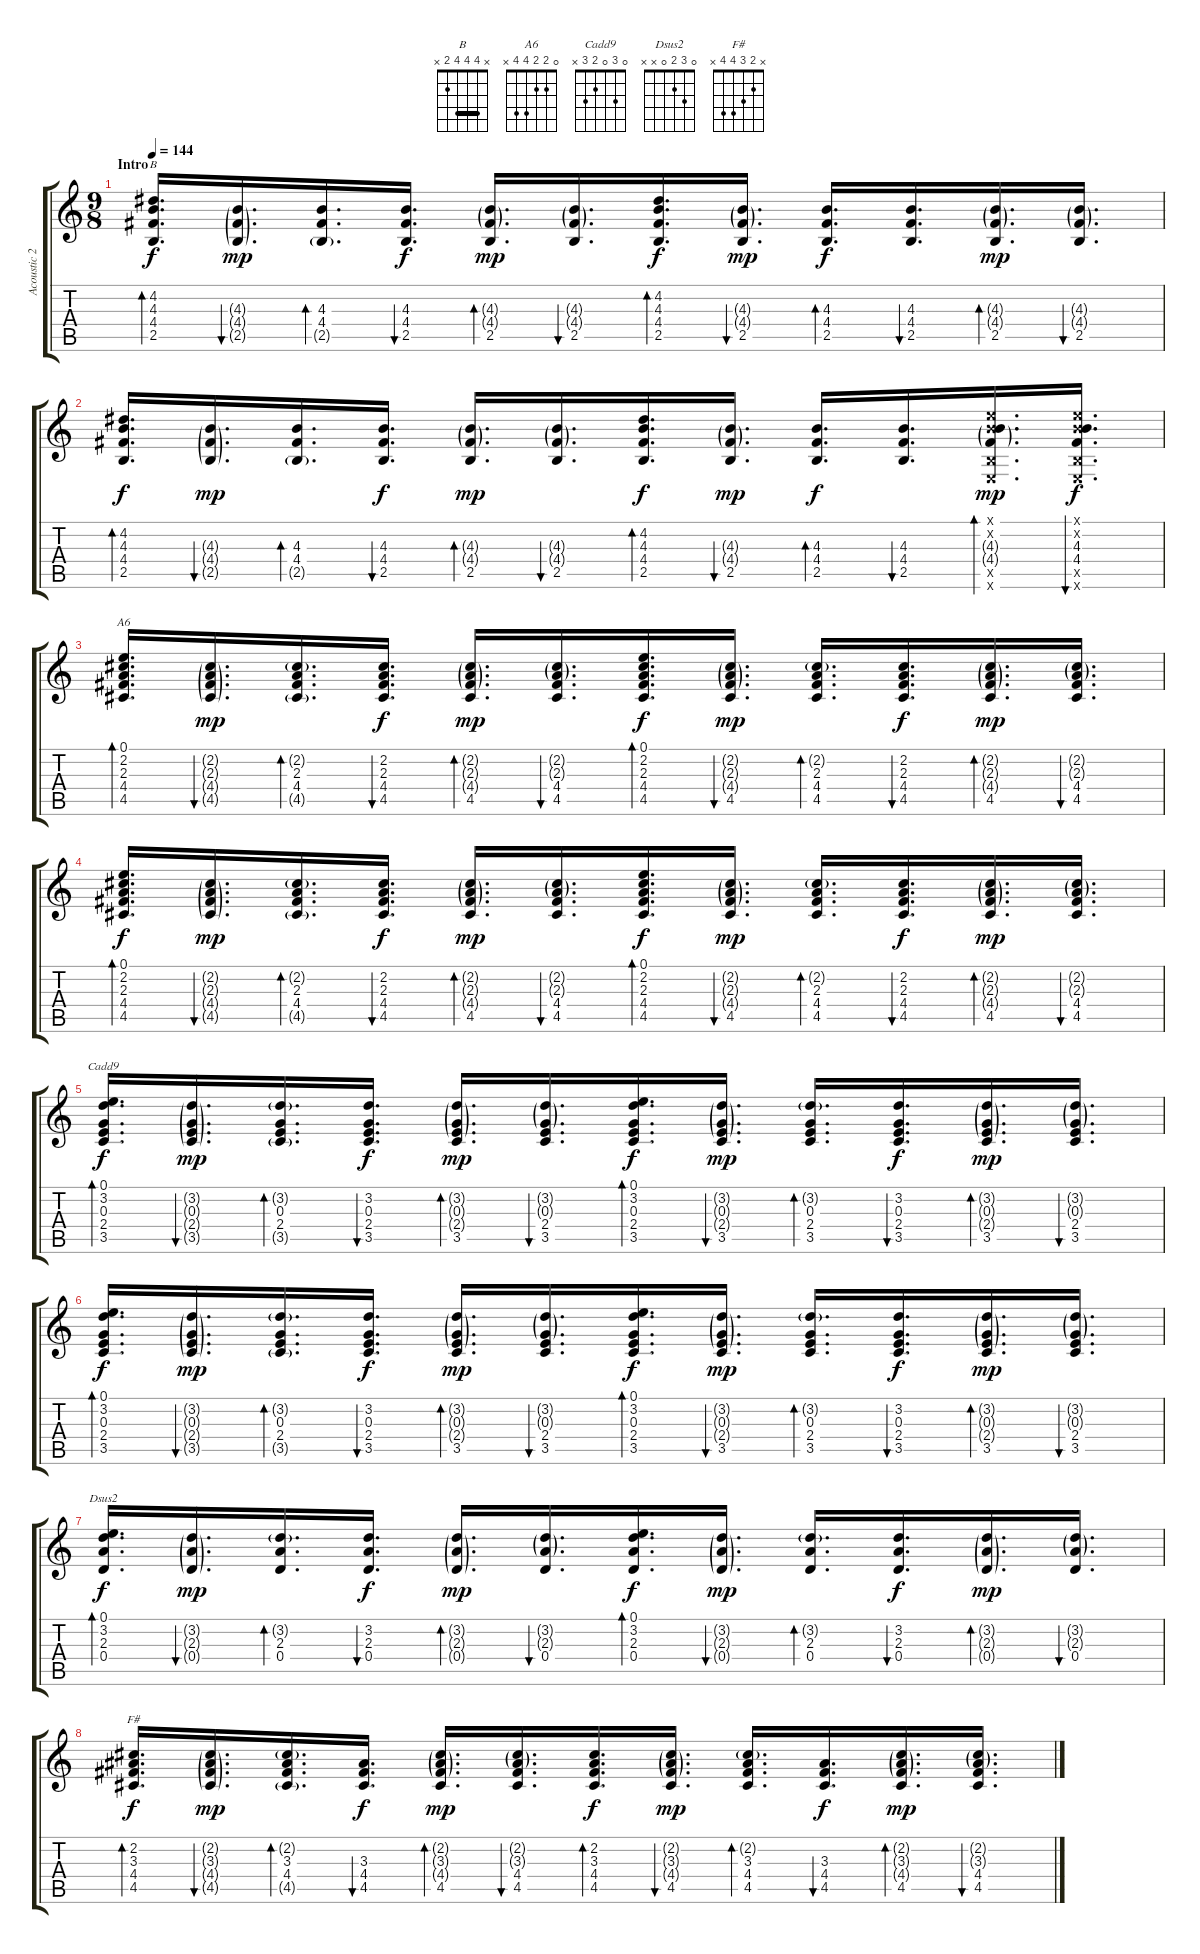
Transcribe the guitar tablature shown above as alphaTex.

\track ("Acoustic 2 (Dub) (MIDI!)" "Acoustic 2") {instrument acousticguitarsteel}
\staff {score tabs}
\tuning (E4 B3 G3 D3 A2 E2) {hide}
\chord ("B" x 4 4 4 2 x) {barre 4}
\chord ("A6" 0 2 2 4 4 x)
\chord ("Cadd9" 0 3 0 2 3 x)
\chord ("Dsus2" 0 3 2 0 x x)
\chord ("F#" x 2 3 4 4 x)
\ts (9 8)
\section ("" "Intro")
\tempo 144
\clef g2
\ks c
(4.2 4.3 4.4 2.5).16{d bd 60 ch "B" dy f instrument acousticguitarsteel} (4.3{g} 4.4{g} 2.5{g}).16{d bu 60 dy mp} (4.3 4.4 2.5{g}).16{d bd 60} (4.3 4.4 2.5).16{d bu 60 dy f} (4.3{g} 4.4{g} 2.5).16{d bd 60 dy mp} (4.3{g} 4.4{g} 2.5).16{d bu 60} (4.2 4.3 4.4 2.5).16{d bd 60 dy f} (4.3{g} 4.4{g} 2.5).16{d bu 60 dy mp} (4.3 4.4 2.5).16{d bd 60 dy f} (4.3 4.4 2.5).16{d bu 60} (4.3{g} 4.4{g} 2.5).16{d bd 60 dy mp} (4.3{g} 4.4{g} 2.5).16{d bu 60} |
(4.2 4.3 4.4 2.5).16{d bd 60 dy f} (4.3{g} 4.4{g} 2.5{g}).16{d bu 60 dy mp} (4.3 4.4 2.5{g}).16{d bd 60} (4.3 4.4 2.5).16{d bu 60 dy f} (4.3{g} 4.4{g} 2.5).16{d bd 60 dy mp} (4.3{g} 4.4{g} 2.5).16{d bu 60} (4.2 4.3 4.4 2.5).16{d bd 60 dy f} (4.3{g} 4.4{g} 2.5).16{d bu 60 dy mp} (4.3 4.4 2.5).16{d bd 60 dy f} (4.3 4.4 2.5).16{d bu 60} (0.1{x} 0.2{x} 4.3{g} 4.4{g} 2.5{x} 0.6{x}).16{d bd 60 dy mp} (0.1{x} 0.2{x} 4.3 4.4 2.5{x} 0.6{x}).16{d bu 60 dy f} |
(0.1 2.2 2.3 4.4 4.5).16{d bd 60 ch "A6"} (2.2{g} 2.3{g} 4.4{g} 4.5{g}).16{d bu 60 dy mp} (2.2{g} 2.3 4.4 4.5{g}).16{d bd 60} (2.2 2.3 4.4 4.5).16{d bu 60 dy f} (2.2{g} 2.3{g} 4.4{g} 4.5).16{d bd 60 dy mp} (2.2{g} 2.3{g} 4.4 4.5).16{d bu 60} (0.1 2.2 2.3 4.4 4.5).16{d bd 60 dy f} (2.2{g} 2.3{g} 4.4{g} 4.5).16{d bu 60 dy mp} (2.2{g} 2.3 4.4 4.5).16{d bd 60} (2.2 2.3 4.4 4.5).16{d bu 60 dy f} (2.2{g} 2.3{g} 4.4{g} 4.5).16{d bd 60 dy mp} (2.2{g} 2.3{g} 4.4 4.5).16{d bu 60} |
(0.1 2.2 2.3 4.4 4.5).16{d bd 60 dy f} (2.2{g} 2.3{g} 4.4{g} 4.5{g}).16{d bu 60 dy mp} (2.2{g} 2.3 4.4 4.5{g}).16{d bd 60} (2.2 2.3 4.4 4.5).16{d bu 60 dy f} (2.2{g} 2.3{g} 4.4{g} 4.5).16{d bd 60 dy mp} (2.2{g} 2.3{g} 4.4 4.5).16{d bu 60} (0.1 2.2 2.3 4.4 4.5).16{d bd 60 dy f} (2.2{g} 2.3{g} 4.4{g} 4.5).16{d bu 60 dy mp} (2.2{g} 2.3 4.4 4.5).16{d bd 60} (2.2 2.3 4.4 4.5).16{d bu 60 dy f} (2.2{g} 2.3{g} 4.4{g} 4.5).16{d bd 60 dy mp} (2.2{g} 2.3{g} 4.4 4.5).16{d bu 60} |
(0.1 3.2 0.3 2.4 3.5).16{d bd 60 ch "Cadd9" dy f} (3.2{g} 0.3{g} 2.4{g} 3.5{g}).16{d bu 60 dy mp} (3.2{g} 0.3 2.4 3.5{g}).16{d bd 60} (3.2 0.3 2.4 3.5).16{d bu 60 dy f} (3.2{g} 0.3{g} 2.4{g} 3.5).16{d bd 60 dy mp} (3.2{g} 0.3{g} 2.4 3.5).16{d bu 60} (0.1 3.2 0.3 2.4 3.5).16{d bd 60 dy f} (3.2{g} 0.3{g} 2.4{g} 3.5).16{d bu 60 dy mp} (3.2{g} 0.3 2.4 3.5).16{d bd 60} (3.2 0.3 2.4 3.5).16{d bu 60 dy f} (3.2{g} 0.3{g} 2.4{g} 3.5).16{d bd 60 dy mp} (3.2{g} 0.3{g} 2.4 3.5).16{d bu 60} |
(0.1 3.2 0.3 2.4 3.5).16{d bd 60 dy f} (3.2{g} 0.3{g} 2.4{g} 3.5{g}).16{d bu 60 dy mp} (3.2{g} 0.3 2.4 3.5{g}).16{d bd 60} (3.2 0.3 2.4 3.5).16{d bu 60 dy f} (3.2{g} 0.3{g} 2.4{g} 3.5).16{d bd 60 dy mp} (3.2{g} 0.3{g} 2.4 3.5).16{d bu 60} (0.1 3.2 0.3 2.4 3.5).16{d bd 60 dy f} (3.2{g} 0.3{g} 2.4{g} 3.5).16{d bu 60 dy mp} (3.2{g} 0.3 2.4 3.5).16{d bd 60} (3.2 0.3 2.4 3.5).16{d bu 60 dy f} (3.2{g} 0.3{g} 2.4{g} 3.5).16{d bd 60 dy mp} (3.2{g} 0.3{g} 2.4 3.5).16{d bu 60} |
(0.1 3.2 2.3 0.4).16{d bd 60 ch "Dsus2" dy f} (3.2{g} 2.3{g} 0.4{g}).16{d bu 60 dy mp} (3.2{g} 2.3 0.4).16{d bd 60} (3.2 2.3 0.4).16{d bu 60 dy f} (3.2{g} 2.3{g} 0.4{g}).16{d bd 60 dy mp} (3.2{g} 2.3{g} 0.4).16{d bu 60} (0.1 3.2 2.3 0.4).16{d bd 60 dy f} (3.2{g} 2.3{g} 0.4{g}).16{d bu 60 dy mp} (3.2{g} 2.3 0.4).16{d bd 60} (3.2 2.3 0.4).16{d bu 60 dy f} (3.2{g} 2.3{g} 0.4{g}).16{d bd 60 dy mp} (3.2{g} 2.3{g} 0.4).16{d bu 60} |
(2.2 3.3 4.4 4.5).16{d bd 60 ch "F#" dy f} (2.2{g} 3.3{g} 4.4{g} 4.5{g}).16{d bu 60 dy mp} (2.2{g} 3.3 4.4 4.5{g}).16{d bd 60} (3.3 4.4 4.5).16{d bu 60 dy f} (2.2{g} 3.3{g} 4.4{g} 4.5).16{d bd 60 dy mp} (2.2{g} 3.3{g} 4.4 4.5).16{d bu 60} (2.2 3.3 4.4 4.5).16{d bd 60 dy f} (2.2{g} 3.3{g} 4.4{g} 4.5).16{d bu 60 dy mp} (2.2{g} 3.3 4.4 4.5).16{d bd 60} (3.3 4.4 4.5).16{d bu 60 dy f} (2.2{g} 3.3{g} 4.4{g} 4.5).16{d bd 60 dy mp} (2.2{g} 3.3{g} 4.4 4.5).16{d bu 60}
